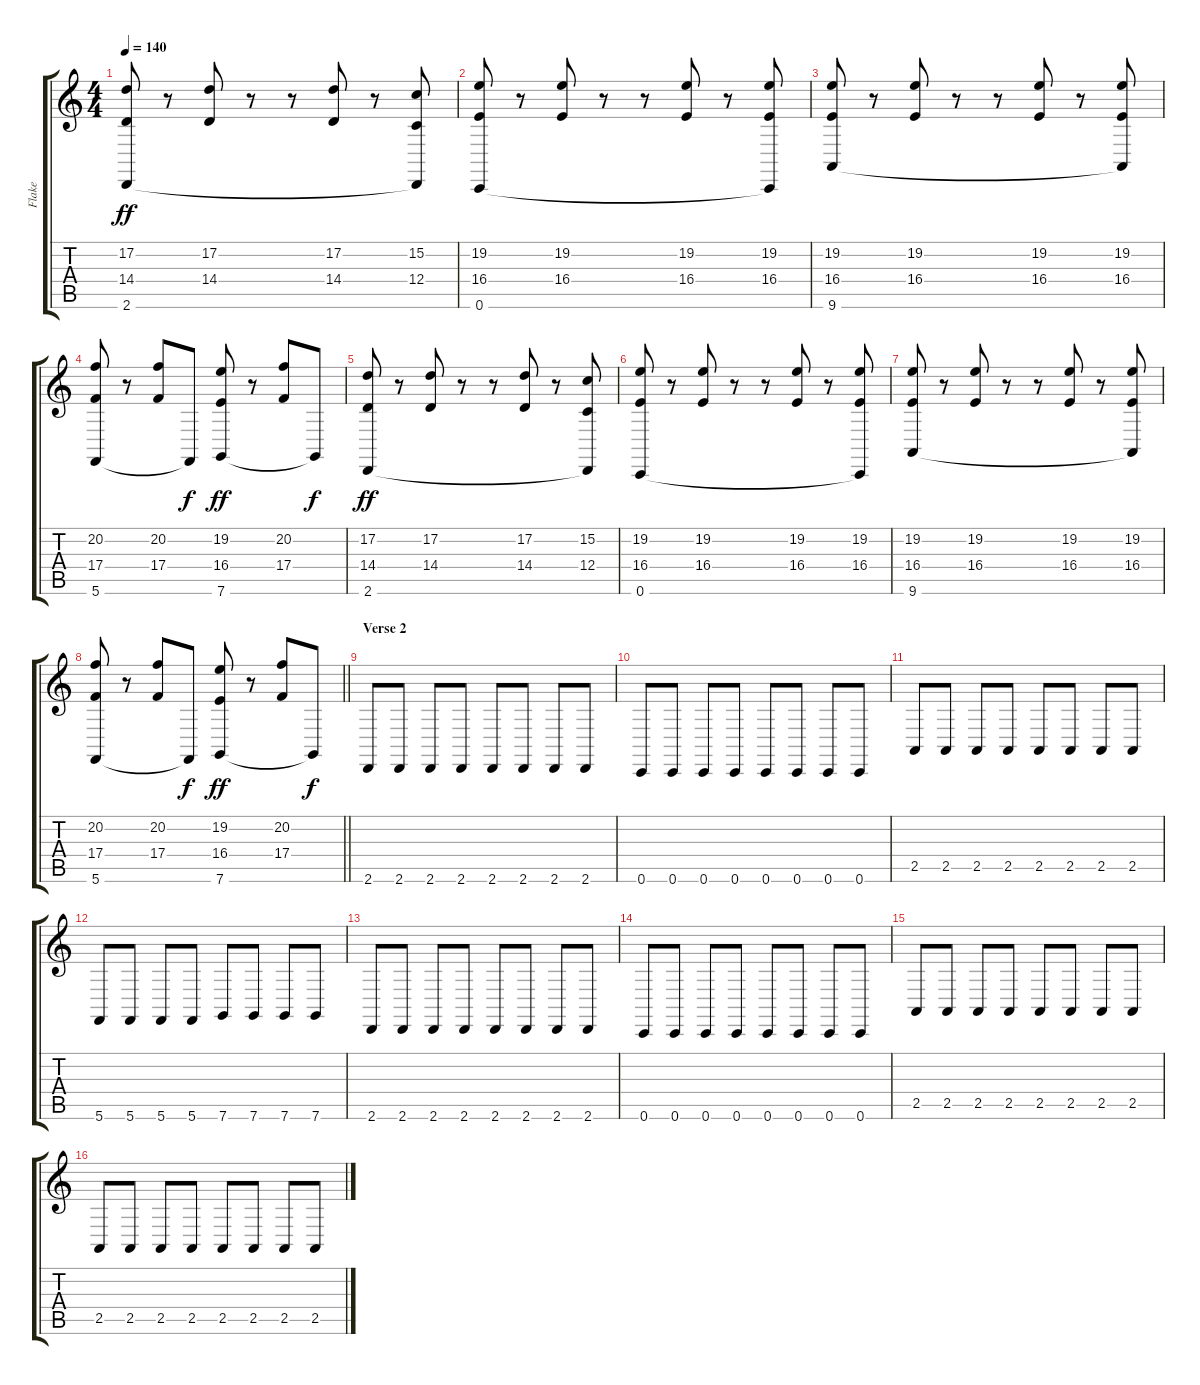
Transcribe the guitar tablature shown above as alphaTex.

\track ("Flake" "Flake") {instrument lead8bassandlead}
\staff {score tabs}
\tuning (D4 A3 F3 C3 G2 C2) {hide}
\ts (4 4)
\tempo 140
\clef g2
\ks c
(17.2 14.4 2.6).8{dy ff} r.8 (17.2 14.4).8 r.8 r.8 (17.2 14.4).8 r.8 (15.2 12.4 2.6{t}).8 |
(19.2 16.4 0.6).8 r.8 (19.2 16.4).8 r.8 r.8 (19.2 16.4).8 r.8 (19.2 16.4 0.6{t}).8 |
(19.2 16.4 9.6).8 r.8 (19.2 16.4).8 r.8 r.8 (19.2 16.4).8 r.8 (19.2 16.4 9.6{t}).8 |
(20.2 17.4 5.6).8 r.8 (20.2 17.4).8 5.6{t}.8{dy f} (19.2 16.4 7.6).8{dy ff} r.8 (20.2 17.4).8 7.6{t}.8{dy f} |
(17.2 14.4 2.6).8{dy ff} r.8 (17.2 14.4).8 r.8 r.8 (17.2 14.4).8 r.8 (15.2 12.4 2.6{t}).8 |
(19.2 16.4 0.6).8 r.8 (19.2 16.4).8 r.8 r.8 (19.2 16.4).8 r.8 (19.2 16.4 0.6{t}).8 |
(19.2 16.4 9.6).8 r.8 (19.2 16.4).8 r.8 r.8 (19.2 16.4).8 r.8 (19.2 16.4 9.6{t}).8 |
\barLineRight lightlight
(20.2 17.4 5.6).8 r.8 (20.2 17.4).8 5.6{t}.8{dy f} (19.2 16.4 7.6).8{dy ff} r.8 (20.2 17.4).8 7.6{t}.8{dy f} |
\section ("" "Verse 2")
2.6.8 2.6.8 2.6.8 2.6.8 2.6.8 2.6.8 2.6.8 2.6.8 |
0.6.8 0.6.8 0.6.8 0.6.8 0.6.8 0.6.8 0.6.8 0.6.8 |
2.5.8 2.5.8 2.5.8 2.5.8 2.5.8 2.5.8 2.5.8 2.5.8 |
5.6.8 5.6.8 5.6.8 5.6.8 7.6.8 7.6.8 7.6.8 7.6.8 |
2.6.8 2.6.8 2.6.8 2.6.8 2.6.8 2.6.8 2.6.8 2.6.8 |
0.6.8 0.6.8 0.6.8 0.6.8 0.6.8 0.6.8 0.6.8 0.6.8 |
2.5.8 2.5.8 2.5.8 2.5.8 2.5.8 2.5.8 2.5.8 2.5.8 |
2.5.8 2.5.8 2.5.8 2.5.8 2.5.8 2.5.8 2.5.8 2.5.8
